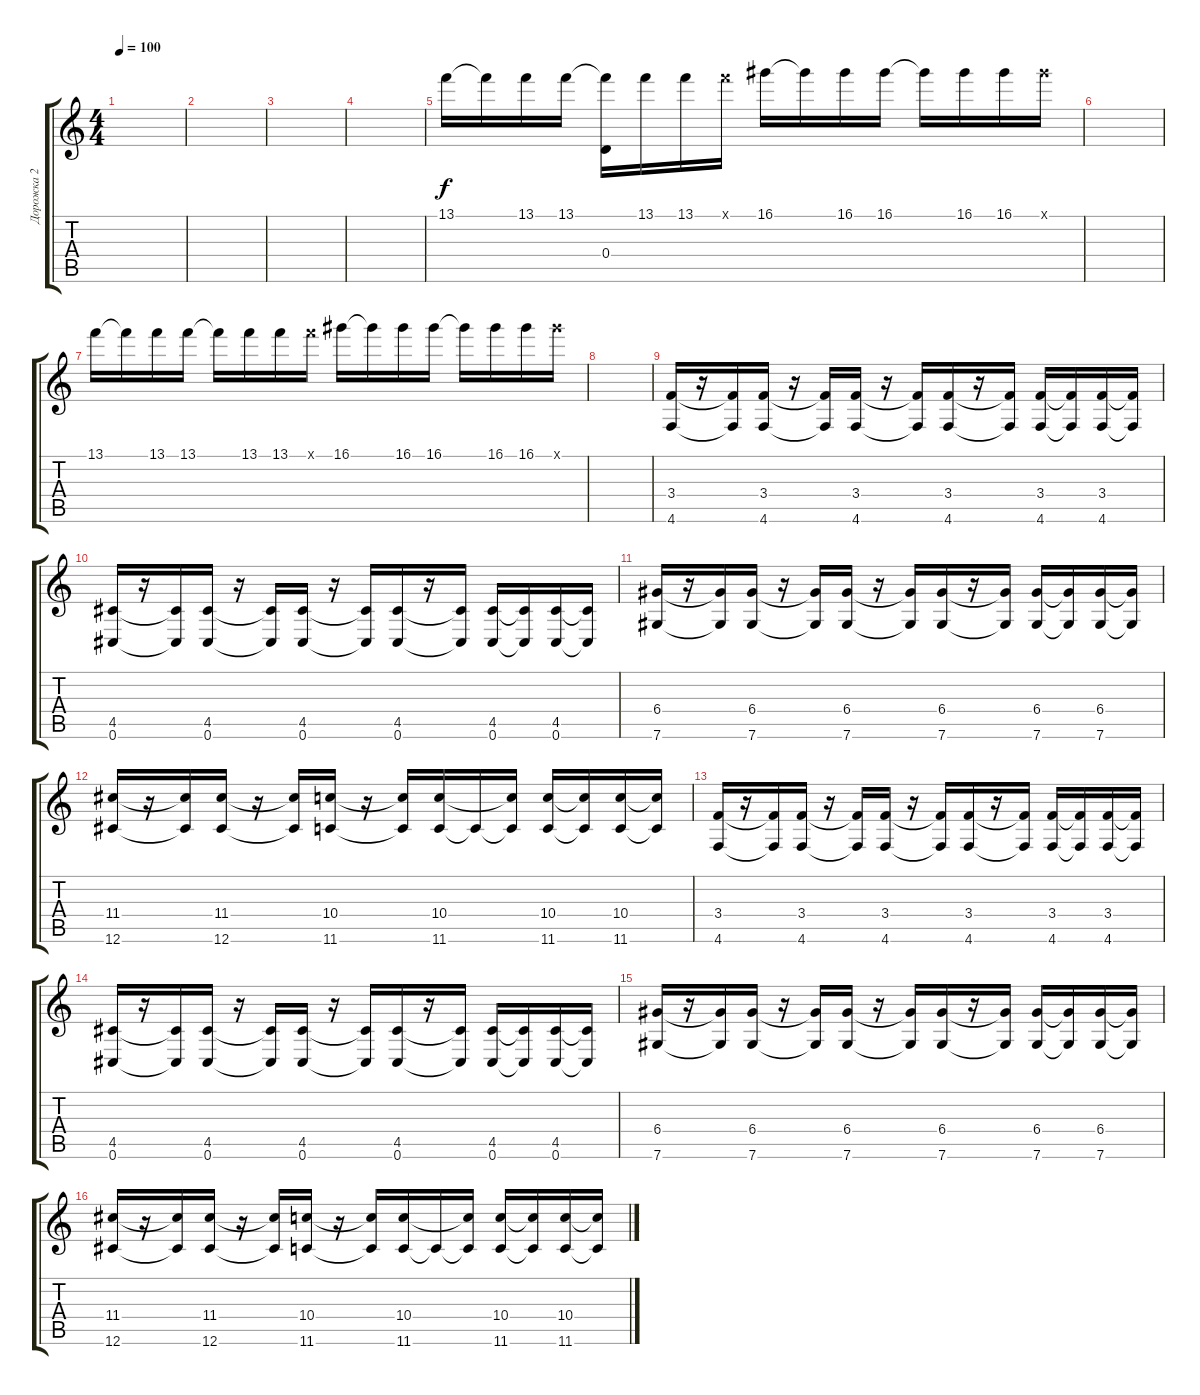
\track ("Дорожка 2" "Дорожка 2") {instrument electricguitarclean}
\staff {score tabs}
\tuning (E4 B3 G3 D3 A2 Db2) {hide}
\ts (4 4)
\tempo 100
\clef g2
\ks c
|
|
|
|
13.1.16{volume 12 instrument distortionguitar} 13.1{t}.16 13.1.16 13.1.16 (13.1{t} 0.4).16 13.1.16 13.1.16 13.1{x}.16 16.1.16 16.1{t}.16 16.1.16 16.1.16 16.1{t}.16 16.1.16 16.1.16 16.1{x}.16 |
|
13.1.16 13.1{t}.16 13.1.16 13.1.16 13.1{t}.16 13.1.16 13.1.16 13.1{x}.16 16.1.16 16.1{t}.16 16.1.16 16.1.16 16.1{t}.16 16.1.16 16.1.16 16.1{x}.16 |
|
(3.4 4.6).16{volume 16 instrument synthbass1} r.16 (3.4{t} 4.6{t}).16 (3.4 4.6).16 r.16 (3.4{t} 4.6{t}).16 (3.4 4.6).16 r.16 (3.4{t} 4.6{t}).16 (3.4 4.6).16 r.16 (3.4{t} 4.6{t}).16 (3.4 4.6).16 (3.4{t} 4.6{t}).16 (3.4 4.6).16 (3.4{t} 4.6{t}).16 |
(4.5 0.6).16 r.16 (4.5{t} 0.6{t}).16 (4.5 0.6).16 r.16 (4.5{t} 0.6{t}).16 (4.5 0.6).16 r.16 (4.5{t} 0.6{t}).16 (4.5 0.6).16 r.16 (4.5{t} 0.6{t}).16 (4.5 0.6).16 (4.5{t} 0.6{t}).16 (4.5 0.6).16 (4.5{t} 0.6{t}).16 |
(6.4 7.6).16 r.16 (6.4{t} 7.6{t}).16 (6.4 7.6).16 r.16 (6.4{t} 7.6{t}).16 (6.4 7.6).16 r.16 (6.4{t} 7.6{t}).16 (6.4 7.6).16 r.16 (6.4{t} 7.6{t}).16 (6.4 7.6).16 (6.4{t} 7.6{t}).16 (6.4 7.6).16 (6.4{t} 7.6{t}).16 |
(11.4 12.6).16 r.16 (11.4{t} 12.6{t}).16 (11.4 12.6).16 r.16 (11.4{t} 12.6{t}).16 (10.4 11.6).16 r.16 (10.4{t} 11.6{t}).16 (10.4 11.6).16 11.6{t}.16 (10.4{t} 11.6{t}).16 (10.4 11.6).16 (10.4{t} 11.6{t}).16 (10.4 11.6).16 (10.4{t} 11.6{t}).16 |
(3.4 4.6).16{volume 16 instrument synthbass1} r.16 (3.4{t} 4.6{t}).16 (3.4 4.6).16 r.16 (3.4{t} 4.6{t}).16 (3.4 4.6).16 r.16 (3.4{t} 4.6{t}).16 (3.4 4.6).16 r.16 (3.4{t} 4.6{t}).16 (3.4 4.6).16 (3.4{t} 4.6{t}).16 (3.4 4.6).16 (3.4{t} 4.6{t}).16 |
(4.5 0.6).16 r.16 (4.5{t} 0.6{t}).16 (4.5 0.6).16 r.16 (4.5{t} 0.6{t}).16 (4.5 0.6).16 r.16 (4.5{t} 0.6{t}).16 (4.5 0.6).16 r.16 (4.5{t} 0.6{t}).16 (4.5 0.6).16 (4.5{t} 0.6{t}).16 (4.5 0.6).16 (4.5{t} 0.6{t}).16 |
(6.4 7.6).16 r.16 (6.4{t} 7.6{t}).16 (6.4 7.6).16 r.16 (6.4{t} 7.6{t}).16 (6.4 7.6).16 r.16 (6.4{t} 7.6{t}).16 (6.4 7.6).16 r.16 (6.4{t} 7.6{t}).16 (6.4 7.6).16 (6.4{t} 7.6{t}).16 (6.4 7.6).16 (6.4{t} 7.6{t}).16 |
(11.4 12.6).16 r.16 (11.4{t} 12.6{t}).16 (11.4 12.6).16 r.16 (11.4{t} 12.6{t}).16 (10.4 11.6).16 r.16 (10.4{t} 11.6{t}).16 (10.4 11.6).16 11.6{t}.16 (10.4{t} 11.6{t}).16 (10.4 11.6).16 (10.4{t} 11.6{t}).16 (10.4 11.6).16 (10.4{t} 11.6{t}).16
